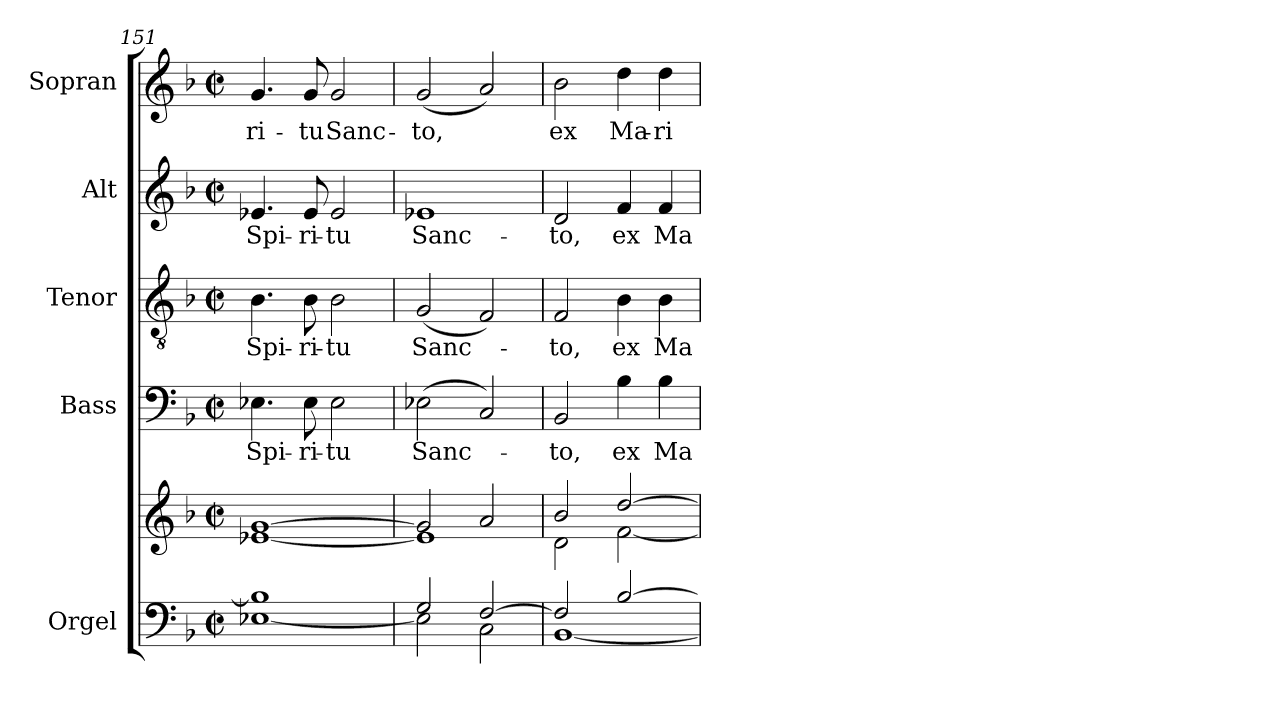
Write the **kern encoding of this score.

**kern	**kern	**kern	**text	**kern	**text	**kern	**text	**kern	**text
*part5	*part5	*part4	*part4	*part3	*part3	*part2	*part2	*part1	*part1
*staff6	*staff5	*staff4	*staff4	*staff3	*staff3	*staff2	*staff2	*staff1	*staff1
*I"Orgel	*	*I"Bass	*	*I"Tenor	*	*I"Alt	*	*I"Sopran	*
*I'Org.	*	*I'B.	*	*I'T.	*	*I'A.	*	*I'S.	*
*clefF4	*clefG2	*clefF4	*	*clefGv2	*	*clefG2	*	*clefG2	*
*k[b-]	*k[b-]	*k[b-]	*	*k[b-]	*	*k[b-]	*	*k[b-]	*
*F:	*F:	*F:	*	*F:	*	*F:	*	*F:	*
*M2/2	*M2/2	*M2/2	*	*M2/2	*	*M2/2	*	*M2/2	*
*met(c|)	*met(c|)	*met(c|)	*	*met(c|)	*	*met(c|)	*	*met(c|)	*
=151	=151	=151	=151	=151	=151	=151	=151	=151	=151
*^	*^	*	*	*	*	*	*	*	*
!	!	!	!	!	!LO:LY:b	!	!LO:LY:b	!	!LO:LY:b	!	!LO:LY:b
1B-]	[<1E-X	[>1g	[<1e-X	4.E-X\	Spi-	4.B-\	Spi-	4.e-X/	Spi-	4.g/	-ri-
!	!	!	!	!	!LO:LY:b	!	!LO:LY:b	!	!LO:LY:b	!	!LO:LY:b
.	.	.	.	8E-\	-ri-	8B-\	-ri-	8e-/	-ri-	8g/	-tu
!	!	!	!	!	!LO:LY:b	!	!LO:LY:b	!	!LO:LY:b	!	!LO:LY:b
.	.	.	.	2E-\	-tu	2B-\	-tu	2e-/	-tu	2g/	Sanc-
=152	=152	=152	=152	=152	=152	=152	=152	=152	=152	=152	=152
!	!	!	!	!	!LO:LY:b	!	!LO:LY:b	!	!LO:LY:b	!	!LO:LY:b
2G/	2E-\]	2g/]	1e-]	(>2E-X\	Sanc-	(<2G/	Sanc-	1e-X	Sanc-	(<2g/	-to,
[>2F/	2C\	2a/	.	2C/)	.	2F/)	.	.	.	2a/)	.
!!LO:PB:g=z
=153	=153	=153	=153	=153	=153	=153	=153	=153	=153	=153	=153
!	!	!	!	!	!LO:LY:b	!	!LO:LY:b	!	!LO:LY:b	!	!LO:LY:b
2F/]	[<1BB-	2b-/	2d\	2BB-/	-to,	2F/	-to,	2d/	-to,	2b-\	ex
!	!	!	!	!	!LO:LY:b	!	!LO:LY:b	!	!LO:LY:b	!	!LO:LY:b
[>2B-/	.	[>2dd/	[<2f\	4B-\	ex	4B-\	ex	4f/	ex	4dd\	Ma-
!	!	!	!	!	!LO:LY:b	!	!LO:LY:b	!	!LO:LY:b	!	!LO:LY:b
.	.	.	.	4B-\	Ma-	4B-\	Ma-	4f/	Ma-	4dd\	-ri-
*v	*v	*	*	*	*	*	*	*	*	*	*
*	*v	*v	*	*	*	*	*	*	*	*
=	=	=	=	=	=	=	=	=	=
*-	*-	*-	*-	*-	*-	*-	*-	*-	*-
